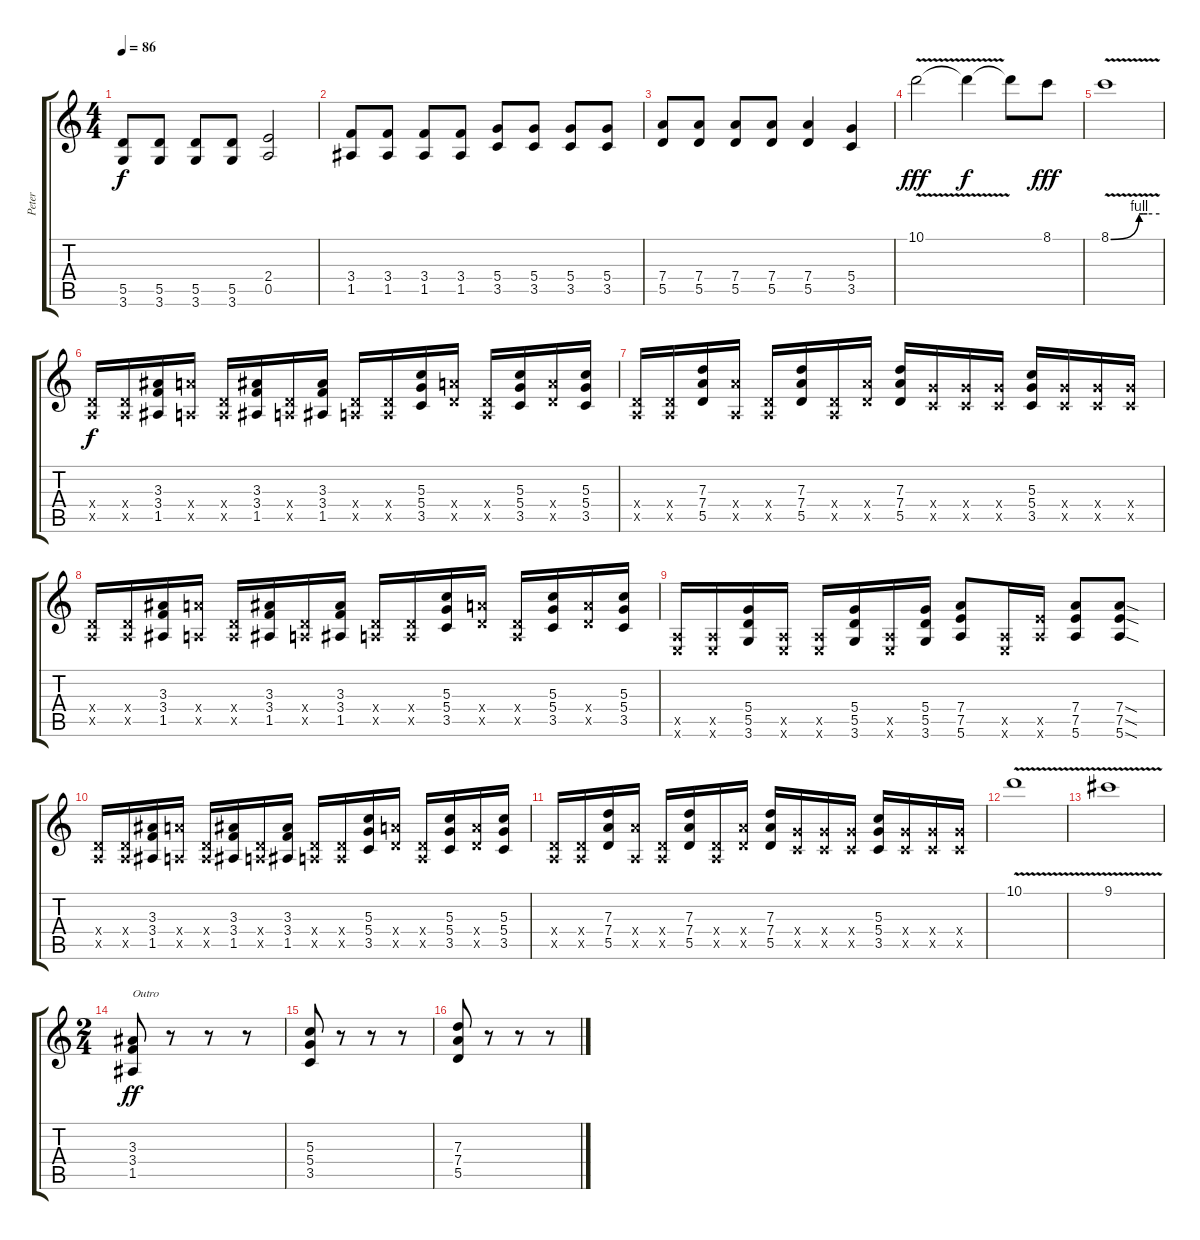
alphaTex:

\track ("Peter" "Peter") {instrument distortionguitar}
\staff {score tabs}
\tuning (E4 B3 G3 D3 A2 E2) {hide}
\ts (4 4)
\tempo 86
\clef g2
\ks c
(5.5 3.6).8{dy f} (5.5 3.6).8 (5.5 3.6).8 (5.5 3.6).8 (2.4 0.5).2 |
(3.4 1.5).8 (3.4 1.5).8 (3.4 1.5).8 (3.4 1.5).8 (5.4 3.5).8 (5.4 3.5).8 (5.4 3.5).8 (5.4 3.5).8 |
(7.4 5.5).8 (7.4 5.5).8 (7.4 5.5).8 (7.4 5.5).8 (7.4 5.5).4 (5.4 3.5).4 |
10.1{v}.2{dy fff} 10.1{t}.4{dy f} 10.1{t}.8 8.1.8{dy fff} |
8.1{be (custom 0 0 35 4 40 4 45 4 60 4) v}.1 |
(0.4{x} 0.5{x}).16{dy f} (0.4{x} 0.5{x}).16 (3.3 3.4 1.5).16 (7.4{x} 0.5{x}).16 (0.4{x} 0.5{x}).16 (3.3 3.4 1.5).16 (0.4{x} 0.5{x}).16 (3.3 3.4 1.5).16 (0.4{x} 0.5{x}).16 (0.4{x} 0.5{x}).16 (5.3 5.4 3.5).16 (7.4{x} 5.5{x}).16 (0.4{x} 0.5{x}).16 (5.3 5.4 3.5).16 (7.4{x} 5.5{x}).16 (5.3 5.4 3.5).16 |
(0.4{x} 0.5{x}).16 (0.4{x} 0.5{x}).16 (7.3 7.4 5.5).16 (7.4{x} 0.5{x}).16 (0.4{x} 0.5{x}).16 (7.3 7.4 5.5).16 (0.4{x} 0.5{x}).16 (7.4{x} 5.5{x}).16 (7.3 7.4 5.5).16 (5.4{x} 3.5{x}).16 (5.4{x} 3.5{x}).16 (5.4{x} 3.5{x}).16 (5.3 5.4 3.5).16 (5.4{x} 3.5{x}).16 (5.4{x} 3.5{x}).16 (5.4{x} 3.5{x}).16 |
(0.4{x} 0.5{x}).16 (0.4{x} 0.5{x}).16 (3.3 3.4 1.5).16 (7.4{x} 0.5{x}).16 (0.4{x} 0.5{x}).16 (3.3 3.4 1.5).16 (0.4{x} 0.5{x}).16 (3.3 3.4 1.5).16 (0.4{x} 0.5{x}).16 (0.4{x} 0.5{x}).16 (5.3 5.4 3.5).16 (7.4{x} 5.5{x}).16 (0.4{x} 0.5{x}).16 (5.3 5.4 3.5).16 (7.4{x} 5.5{x}).16 (5.3 5.4 3.5).16 |
(0.5{x} 0.6{x}).16 (0.5{x} 0.6{x}).16 (5.4 5.5 3.6).16 (0.5{x} 0.6{x}).16 (0.5{x} 0.6{x}).16 (5.4 5.5 3.6).16 (0.5{x} 0.6{x}).16 (5.4 5.5 3.6).16 (7.4 7.5 5.6).8 (0.5{x} 0.6{x}).16 (7.5{x} 5.6{x}).16 (7.4 7.5 5.6).8 (7.4{sod} 7.5{sod} 5.6{sod}).8 |
(0.4{x} 0.5{x}).16 (0.4{x} 0.5{x}).16 (3.3 3.4 1.5).16 (7.4{x} 0.5{x}).16 (0.4{x} 0.5{x}).16 (3.3 3.4 1.5).16 (0.4{x} 0.5{x}).16 (3.3 3.4 1.5).16 (0.4{x} 0.5{x}).16 (0.4{x} 0.5{x}).16 (5.3 5.4 3.5).16 (7.4{x} 5.5{x}).16 (0.4{x} 0.5{x}).16 (5.3 5.4 3.5).16 (7.4{x} 5.5{x}).16 (5.3 5.4 3.5).16 |
(0.4{x} 0.5{x}).16 (0.4{x} 0.5{x}).16 (7.3 7.4 5.5).16 (7.4{x} 0.5{x}).16 (0.4{x} 0.5{x}).16 (7.3 7.4 5.5).16 (0.4{x} 0.5{x}).16 (7.4{x} 5.5{x}).16 (7.3 7.4 5.5).16 (5.4{x} 3.5{x}).16 (5.4{x} 3.5{x}).16 (5.4{x} 3.5{x}).16 (5.3 5.4 3.5).16 (5.4{x} 3.5{x}).16 (5.4{x} 3.5{x}).16 (5.4{x} 3.5{x}).16 |
10.1{v}.1 |
9.1{v}.1 |
\ts (2 4)
(3.3 3.4 1.5).8{txt "Outro" dy ff} r.8 r.8 r.8 |
(5.3 5.4 3.5).8 r.8 r.8 r.8 |
(7.3 7.4 5.5).8 r.8 r.8 r.8
